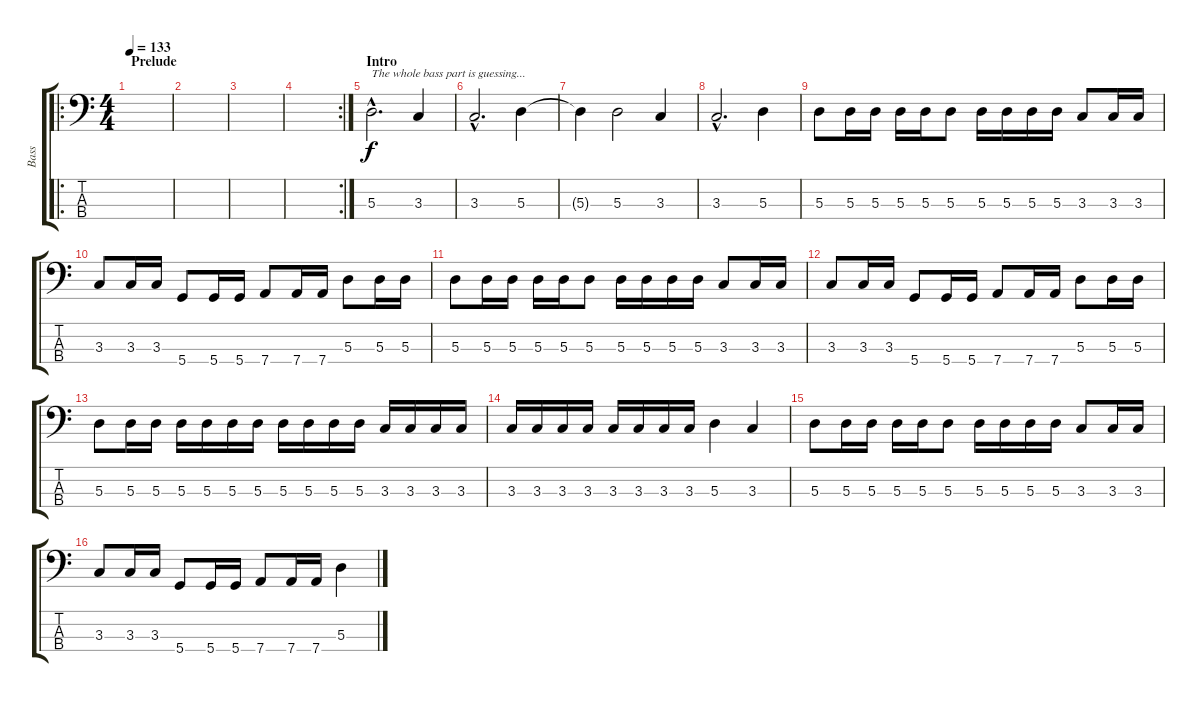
\track ("Bass" "Bass") {instrument electricbassfinger}
\staff {score tabs}
\tuning (G2 D2 A1 D1) {hide}
\ro
\ts (4 4)
\section ("" "Prelude")
\tempo 133
\clef f4
\ks c
|
|
|
\rc 2
|
\section ("" "Intro")
5.3{hac}.2{d txt "The whole bass part is guessing..."} 3.3.4 |
3.3{hac}.2{d} 5.3.4 |
5.3{t}.4 5.3.2 3.3.4 |
3.3{hac}.2{d} 5.3.4 |
5.3.8 5.3.16 5.3.16 5.3.16 5.3.16 5.3.8 5.3.16 5.3.16 5.3.16 5.3.16 3.3.8 3.3.16 3.3.16 |
3.3.8 3.3.16 3.3.16 5.4.8 5.4.16 5.4.16 7.4.8 7.4.16 7.4.16 5.3.8 5.3.16 5.3.16 |
5.3.8 5.3.16 5.3.16 5.3.16 5.3.16 5.3.8 5.3.16 5.3.16 5.3.16 5.3.16 3.3.8 3.3.16 3.3.16 |
3.3.8 3.3.16 3.3.16 5.4.8 5.4.16 5.4.16 7.4.8 7.4.16 7.4.16 5.3.8 5.3.16 5.3.16 |
5.3.8 5.3.16 5.3.16 5.3.16 5.3.16 5.3.16 5.3.16 5.3.16 5.3.16 5.3.16 5.3.16 3.3.16 3.3.16 3.3.16 3.3.16 |
3.3.16 3.3.16 3.3.16 3.3.16 3.3.16 3.3.16 3.3.16 3.3.16 5.3.4 3.3.4 |
5.3.8 5.3.16 5.3.16 5.3.16 5.3.16 5.3.8 5.3.16 5.3.16 5.3.16 5.3.16 3.3.8 3.3.16 3.3.16 |
3.3.8 3.3.16 3.3.16 5.4.8 5.4.16 5.4.16 7.4.8 7.4.16 7.4.16 5.3.4{instrument slapbass1}
